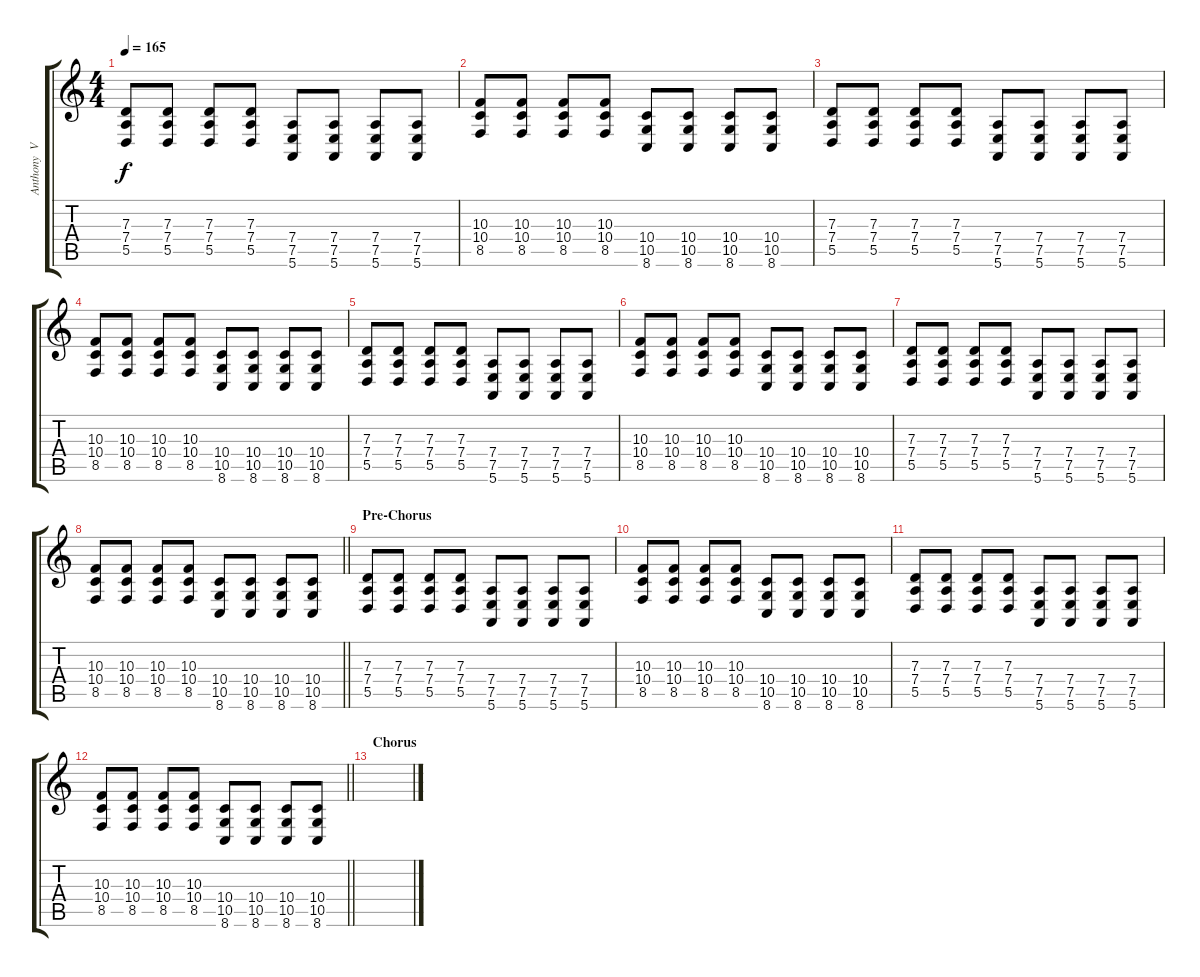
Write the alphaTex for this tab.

\track ("Anthony  Valcic-Keyboard" "Anthony  V") {instrument lead8bassandlead}
\staff {score tabs}
\tuning (E4 B3 G3 D3 A2 E2) {hide}
\ts (4 4)
\tempo 165
\clef g2
\ks c
(7.3 7.4 5.5).8{dy f} (7.3 7.4 5.5).8 (7.3 7.4 5.5).8 (7.3 7.4 5.5).8 (7.4 7.5 5.6).8 (7.4 7.5 5.6).8 (7.4 7.5 5.6).8 (7.4 7.5 5.6).8 |
(10.3 10.4 8.5).8 (10.3 10.4 8.5).8 (10.3 10.4 8.5).8 (10.3 10.4 8.5).8 (10.4 10.5 8.6).8 (10.4 10.5 8.6).8 (10.4 10.5 8.6).8 (10.4 10.5 8.6).8 |
(7.3 7.4 5.5).8 (7.3 7.4 5.5).8 (7.3 7.4 5.5).8 (7.3 7.4 5.5).8 (7.4 7.5 5.6).8 (7.4 7.5 5.6).8 (7.4 7.5 5.6).8 (7.4 7.5 5.6).8 |
(10.3 10.4 8.5).8 (10.3 10.4 8.5).8 (10.3 10.4 8.5).8 (10.3 10.4 8.5).8 (10.4 10.5 8.6).8 (10.4 10.5 8.6).8 (10.4 10.5 8.6).8 (10.4 10.5 8.6).8 |
(7.3 7.4 5.5).8 (7.3 7.4 5.5).8 (7.3 7.4 5.5).8 (7.3 7.4 5.5).8 (7.4 7.5 5.6).8 (7.4 7.5 5.6).8 (7.4 7.5 5.6).8 (7.4 7.5 5.6).8 |
(10.3 10.4 8.5).8 (10.3 10.4 8.5).8 (10.3 10.4 8.5).8 (10.3 10.4 8.5).8 (10.4 10.5 8.6).8 (10.4 10.5 8.6).8 (10.4 10.5 8.6).8 (10.4 10.5 8.6).8 |
(7.3 7.4 5.5).8 (7.3 7.4 5.5).8 (7.3 7.4 5.5).8 (7.3 7.4 5.5).8 (7.4 7.5 5.6).8 (7.4 7.5 5.6).8 (7.4 7.5 5.6).8 (7.4 7.5 5.6).8 |
\barLineRight lightlight
(10.3 10.4 8.5).8 (10.3 10.4 8.5).8 (10.3 10.4 8.5).8 (10.3 10.4 8.5).8 (10.4 10.5 8.6).8 (10.4 10.5 8.6).8 (10.4 10.5 8.6).8 (10.4 10.5 8.6).8 |
\section ("" "Pre-Chorus")
(7.3 7.4 5.5).8 (7.3 7.4 5.5).8 (7.3 7.4 5.5).8 (7.3 7.4 5.5).8 (7.4 7.5 5.6).8 (7.4 7.5 5.6).8 (7.4 7.5 5.6).8 (7.4 7.5 5.6).8 |
(10.3 10.4 8.5).8 (10.3 10.4 8.5).8 (10.3 10.4 8.5).8 (10.3 10.4 8.5).8 (10.4 10.5 8.6).8 (10.4 10.5 8.6).8 (10.4 10.5 8.6).8 (10.4 10.5 8.6).8 |
(7.3 7.4 5.5).8 (7.3 7.4 5.5).8 (7.3 7.4 5.5).8 (7.3 7.4 5.5).8 (7.4 7.5 5.6).8 (7.4 7.5 5.6).8 (7.4 7.5 5.6).8 (7.4 7.5 5.6).8 |
\barLineRight lightlight
(10.3 10.4 8.5).8 (10.3 10.4 8.5).8 (10.3 10.4 8.5).8 (10.3 10.4 8.5).8 (10.4 10.5 8.6).8 (10.4 10.5 8.6).8 (10.4 10.5 8.6).8 (10.4 10.5 8.6).8 |
\section ("" "Chorus")
